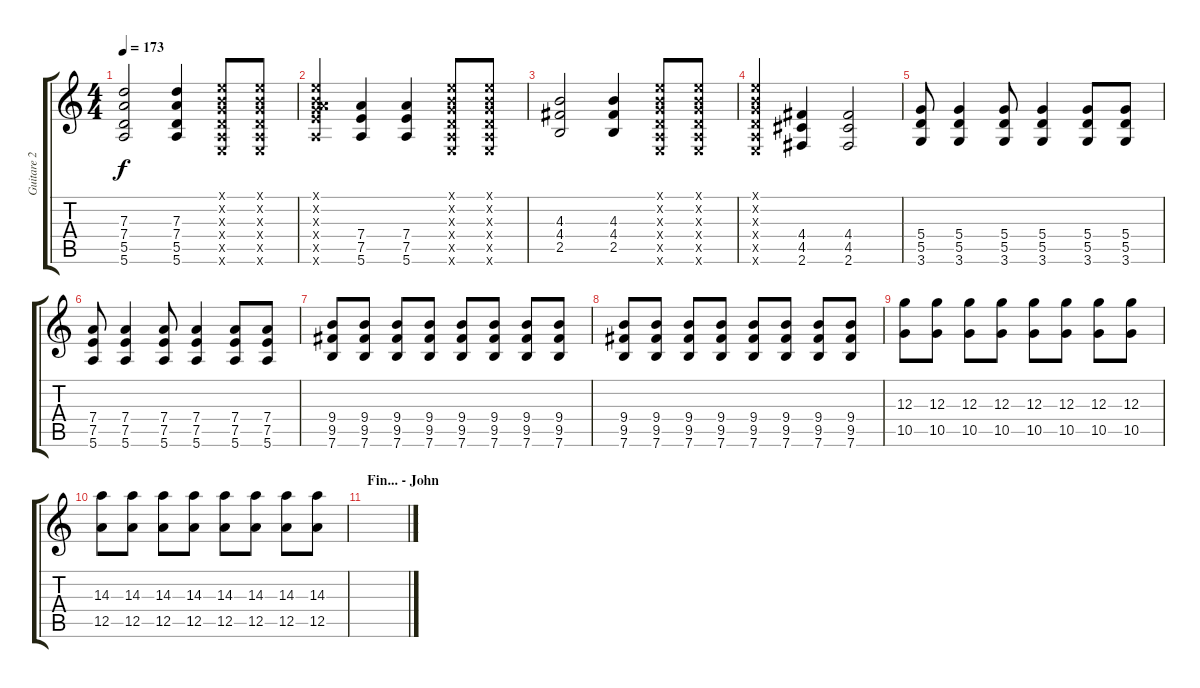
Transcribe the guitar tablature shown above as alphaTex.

\track ("Guitare 2" "Guitare 2") {instrument distortionguitar}
\staff {score tabs}
\tuning (E4 B3 G3 D3 A2 E2) {hide}
\ts (4 4)
\tempo 173
\clef g2
\ks c
(7.3 7.4 5.5 5.6).2{dy f} (7.3 7.4 5.5 5.6).4 (0.1{x} 0.2{x} 0.3{x} 0.4{x} 0.5{x} 0.6{x}).8 (0.1{x} 0.2{x} 0.3{x} 0.4{x} 0.5{x} 0.6{x}).8 |
(0.1{x} 0.2{x} 0.3{x} 7.4{x} 7.5{x} 5.6{x}).4 (7.4 7.5 5.6).4 (7.4 7.5 5.6).4 (0.1{x} 0.2{x} 0.3{x} 0.4{x} 0.5{x} 0.6{x}).8 (0.1{x} 0.2{x} 0.3{x} 0.4{x} 0.5{x} 0.6{x}).8 |
(4.3 4.4 2.5).2 (4.3 4.4 2.5).4 (0.1{x} 0.2{x} 0.3{x} 0.4{x} 0.5{x} 0.6{x}).8 (0.1{x} 0.2{x} 0.3{x} 0.4{x} 0.5{x} 0.6{x}).8 |
(0.1{x} 0.2{x} 0.3{x} 0.4{x} 0.5{x} 0.6{x}).4 (4.4 4.5 2.6).4 (4.4 4.5 2.6).2 |
(5.4 5.5 3.6).8 (5.4 5.5 3.6).4 (5.4 5.5 3.6).8 (5.4 5.5 3.6).4 (5.4 5.5 3.6).8 (5.4 5.5 3.6).8 |
(7.4 7.5 5.6).8 (7.4 7.5 5.6).4 (7.4 7.5 5.6).8 (7.4 7.5 5.6).4 (7.4 7.5 5.6).8 (7.4 7.5 5.6).8 |
(9.4 9.5 7.6).8 (9.4 9.5 7.6).8 (9.4 9.5 7.6).8 (9.4 9.5 7.6).8 (9.4 9.5 7.6).8 (9.4 9.5 7.6).8 (9.4 9.5 7.6).8 (9.4 9.5 7.6).8 |
(9.4 9.5 7.6).8 (9.4 9.5 7.6).8 (9.4 9.5 7.6).8 (9.4 9.5 7.6).8 (9.4 9.5 7.6).8 (9.4 9.5 7.6).8 (9.4 9.5 7.6).8 (9.4 9.5 7.6).8 |
(12.3 10.5).8 (12.3 10.5).8 (12.3 10.5).8 (12.3 10.5).8 (12.3 10.5).8 (12.3 10.5).8 (12.3 10.5).8 (12.3 10.5).8 |
(14.3 12.5).8 (14.3 12.5).8 (14.3 12.5).8 (14.3 12.5).8 (14.3 12.5).8 (14.3 12.5).8 (14.3 12.5).8 (14.3 12.5).8 |
\section ("" "Fin... - John")
